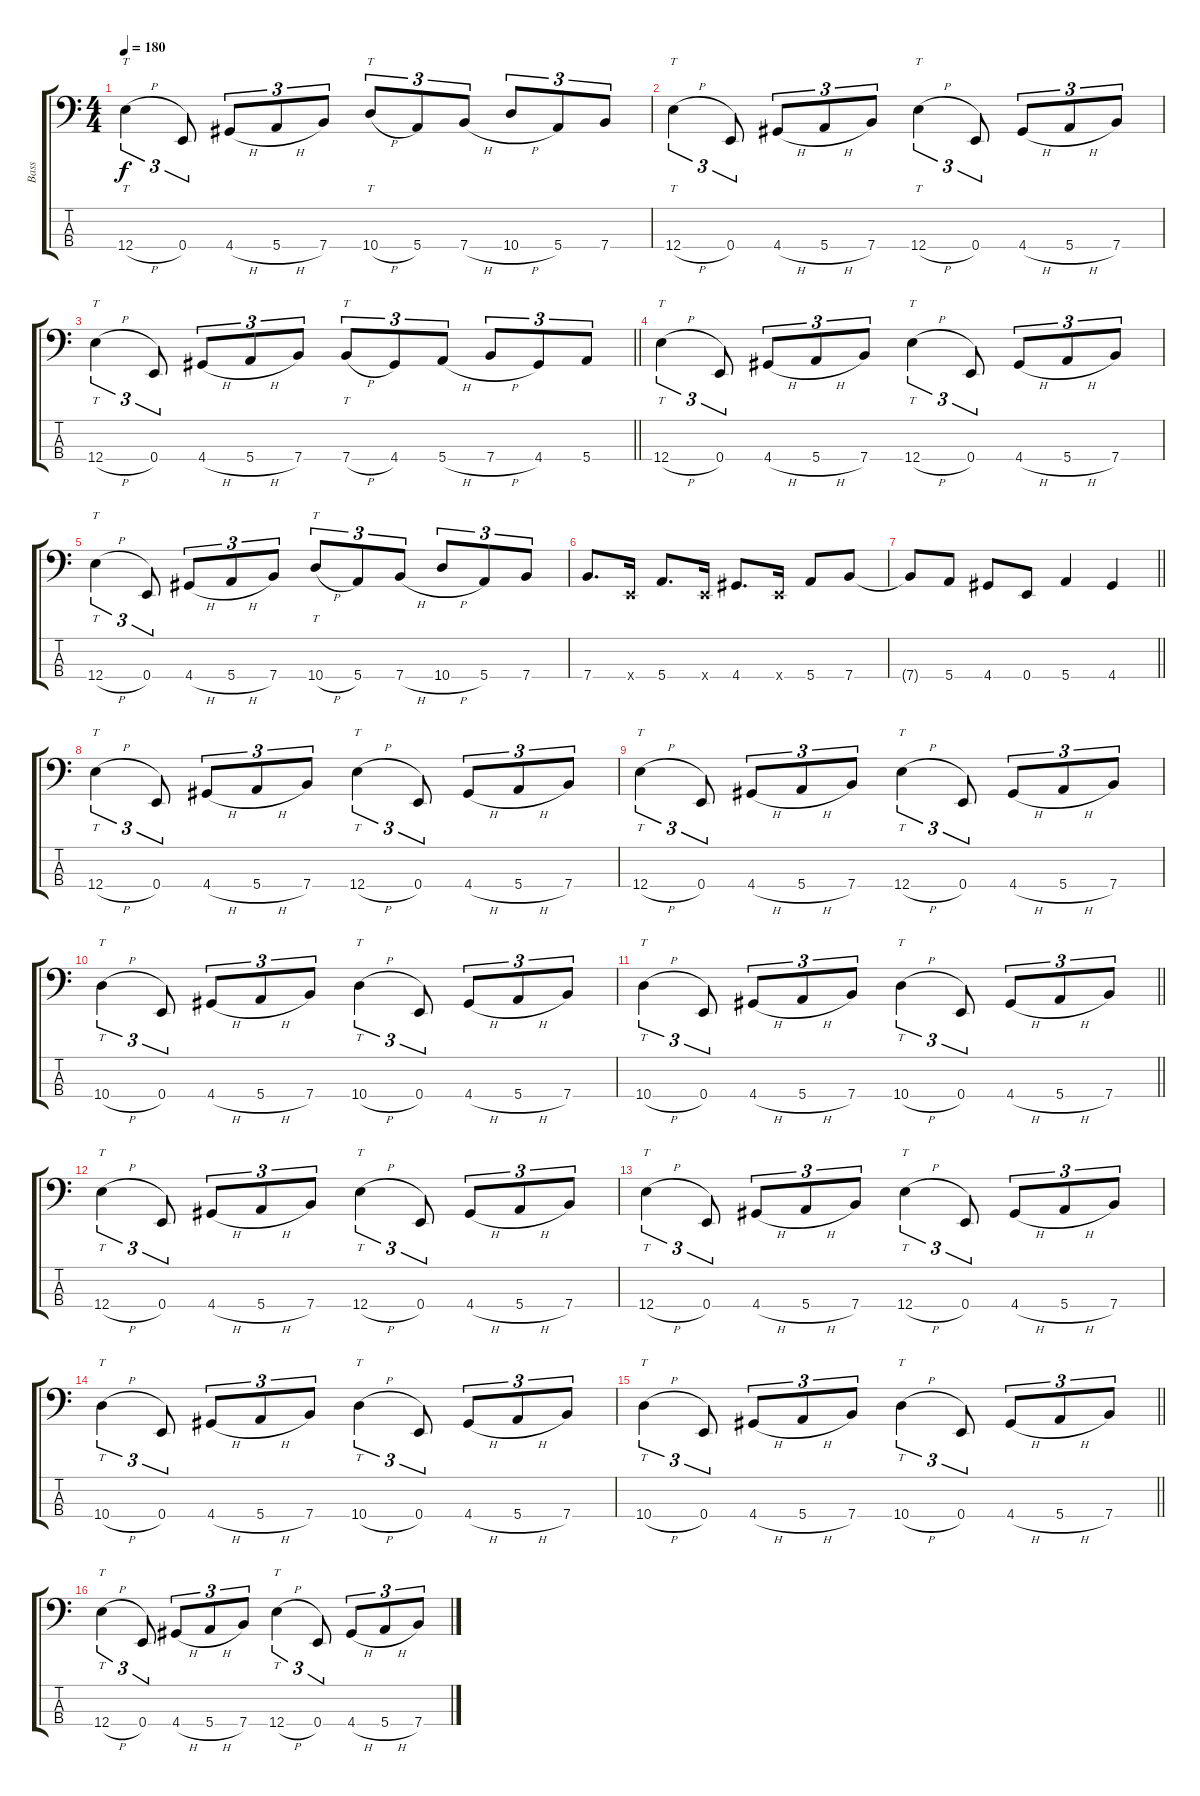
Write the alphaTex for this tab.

\track ("Bass" "Bass") {instrument slapbass2}
\staff {score tabs}
\tuning (G2 D2 A1 E1) {hide}
\ts (4 4)
\tempo 180
\clef f4
\ks c
12.4{h}.4{tt tu (3 2) dy f} 0.4.8{tu (3 2)} 4.4{h}.8{tu (3 2)} 5.4{h}.8{tu (3 2)} 7.4.8{tu (3 2)} 10.4{h}.8{tt tu (3 2)} 5.4.8{tu (3 2)} 7.4{h}.8{tu (3 2)} 10.4{h}.8{tu (3 2)} 5.4.8{tu (3 2)} 7.4.8{tu (3 2)} |
12.4{h}.4{tt tu (3 2)} 0.4.8{tu (3 2)} 4.4{h}.8{tu (3 2)} 5.4{h}.8{tu (3 2)} 7.4.8{tu (3 2)} 12.4{h}.4{tt tu (3 2)} 0.4.8{tu (3 2)} 4.4{h}.8{tu (3 2)} 5.4{h}.8{tu (3 2)} 7.4.8{tu (3 2)} |
\barLineRight lightlight
12.4{h}.4{tt tu (3 2)} 0.4.8{tu (3 2)} 4.4{h}.8{tu (3 2)} 5.4{h}.8{tu (3 2)} 7.4.8{tu (3 2)} 7.4{h}.8{tt tu (3 2)} 4.4.8{tu (3 2)} 5.4{h}.8{tu (3 2)} 7.4{h}.8{tu (3 2)} 4.4.8{tu (3 2)} 5.4.8{tu (3 2)} |
12.4{h}.4{tt tu (3 2)} 0.4.8{tu (3 2)} 4.4{h}.8{tu (3 2)} 5.4{h}.8{tu (3 2)} 7.4.8{tu (3 2)} 12.4{h}.4{tt tu (3 2)} 0.4.8{tu (3 2)} 4.4{h}.8{tu (3 2)} 5.4{h}.8{tu (3 2)} 7.4.8{tu (3 2)} |
12.4{h}.4{tt tu (3 2)} 0.4.8{tu (3 2)} 4.4{h}.8{tu (3 2)} 5.4{h}.8{tu (3 2)} 7.4.8{tu (3 2)} 10.4{h}.8{tt tu (3 2)} 5.4.8{tu (3 2)} 7.4{h}.8{tu (3 2)} 10.4{h}.8{tu (3 2)} 5.4.8{tu (3 2)} 7.4.8{tu (3 2)} |
7.4.8{d} 0.4{x}.16 5.4.8{d} 0.4{x}.16 4.4.8{d} 0.4{x}.16 5.4.8 7.4.8 |
\barLineRight lightlight
7.4{t}.8 5.4.8 4.4.8 0.4.8 5.4.4 4.4.4 |
\section ("" "")
12.4{h}.4{tt tu (3 2)} 0.4.8{tu (3 2)} 4.4{h}.8{tu (3 2)} 5.4{h}.8{tu (3 2)} 7.4.8{tu (3 2)} 12.4{h}.4{tt tu (3 2)} 0.4.8{tu (3 2)} 4.4{h}.8{tu (3 2)} 5.4{h}.8{tu (3 2)} 7.4.8{tu (3 2)} |
12.4{h}.4{tt tu (3 2)} 0.4.8{tu (3 2)} 4.4{h}.8{tu (3 2)} 5.4{h}.8{tu (3 2)} 7.4.8{tu (3 2)} 12.4{h}.4{tt tu (3 2)} 0.4.8{tu (3 2)} 4.4{h}.8{tu (3 2)} 5.4{h}.8{tu (3 2)} 7.4.8{tu (3 2)} |
10.4{h}.4{tt tu (3 2)} 0.4.8{tu (3 2)} 4.4{h}.8{tu (3 2)} 5.4{h}.8{tu (3 2)} 7.4.8{tu (3 2)} 10.4{h}.4{tt tu (3 2)} 0.4.8{tu (3 2)} 4.4{h}.8{tu (3 2)} 5.4{h}.8{tu (3 2)} 7.4.8{tu (3 2)} |
\barLineRight lightlight
10.4{h}.4{tt tu (3 2)} 0.4.8{tu (3 2)} 4.4{h}.8{tu (3 2)} 5.4{h}.8{tu (3 2)} 7.4.8{tu (3 2)} 10.4{h}.4{tt tu (3 2)} 0.4.8{tu (3 2)} 4.4{h}.8{tu (3 2)} 5.4{h}.8{tu (3 2)} 7.4.8{tu (3 2)} |
12.4{h}.4{tt tu (3 2)} 0.4.8{tu (3 2)} 4.4{h}.8{tu (3 2)} 5.4{h}.8{tu (3 2)} 7.4.8{tu (3 2)} 12.4{h}.4{tt tu (3 2)} 0.4.8{tu (3 2)} 4.4{h}.8{tu (3 2)} 5.4{h}.8{tu (3 2)} 7.4.8{tu (3 2)} |
12.4{h}.4{tt tu (3 2)} 0.4.8{tu (3 2)} 4.4{h}.8{tu (3 2)} 5.4{h}.8{tu (3 2)} 7.4.8{tu (3 2)} 12.4{h}.4{tt tu (3 2)} 0.4.8{tu (3 2)} 4.4{h}.8{tu (3 2)} 5.4{h}.8{tu (3 2)} 7.4.8{tu (3 2)} |
10.4{h}.4{tt tu (3 2)} 0.4.8{tu (3 2)} 4.4{h}.8{tu (3 2)} 5.4{h}.8{tu (3 2)} 7.4.8{tu (3 2)} 10.4{h}.4{tt tu (3 2)} 0.4.8{tu (3 2)} 4.4{h}.8{tu (3 2)} 5.4{h}.8{tu (3 2)} 7.4.8{tu (3 2)} |
\barLineRight lightlight
10.4{h}.4{tt tu (3 2)} 0.4.8{tu (3 2)} 4.4{h}.8{tu (3 2)} 5.4{h}.8{tu (3 2)} 7.4.8{tu (3 2)} 10.4{h}.4{tt tu (3 2)} 0.4.8{tu (3 2)} 4.4{h}.8{tu (3 2)} 5.4{h}.8{tu (3 2)} 7.4.8{tu (3 2)} |
12.4{h}.4{tt tu (3 2)} 0.4.8{tu (3 2)} 4.4{h}.8{tu (3 2)} 5.4{h}.8{tu (3 2)} 7.4.8{tu (3 2)} 12.4{h}.4{tt tu (3 2)} 0.4.8{tu (3 2)} 4.4{h}.8{tu (3 2)} 5.4{h}.8{tu (3 2)} 7.4.8{tu (3 2)}
